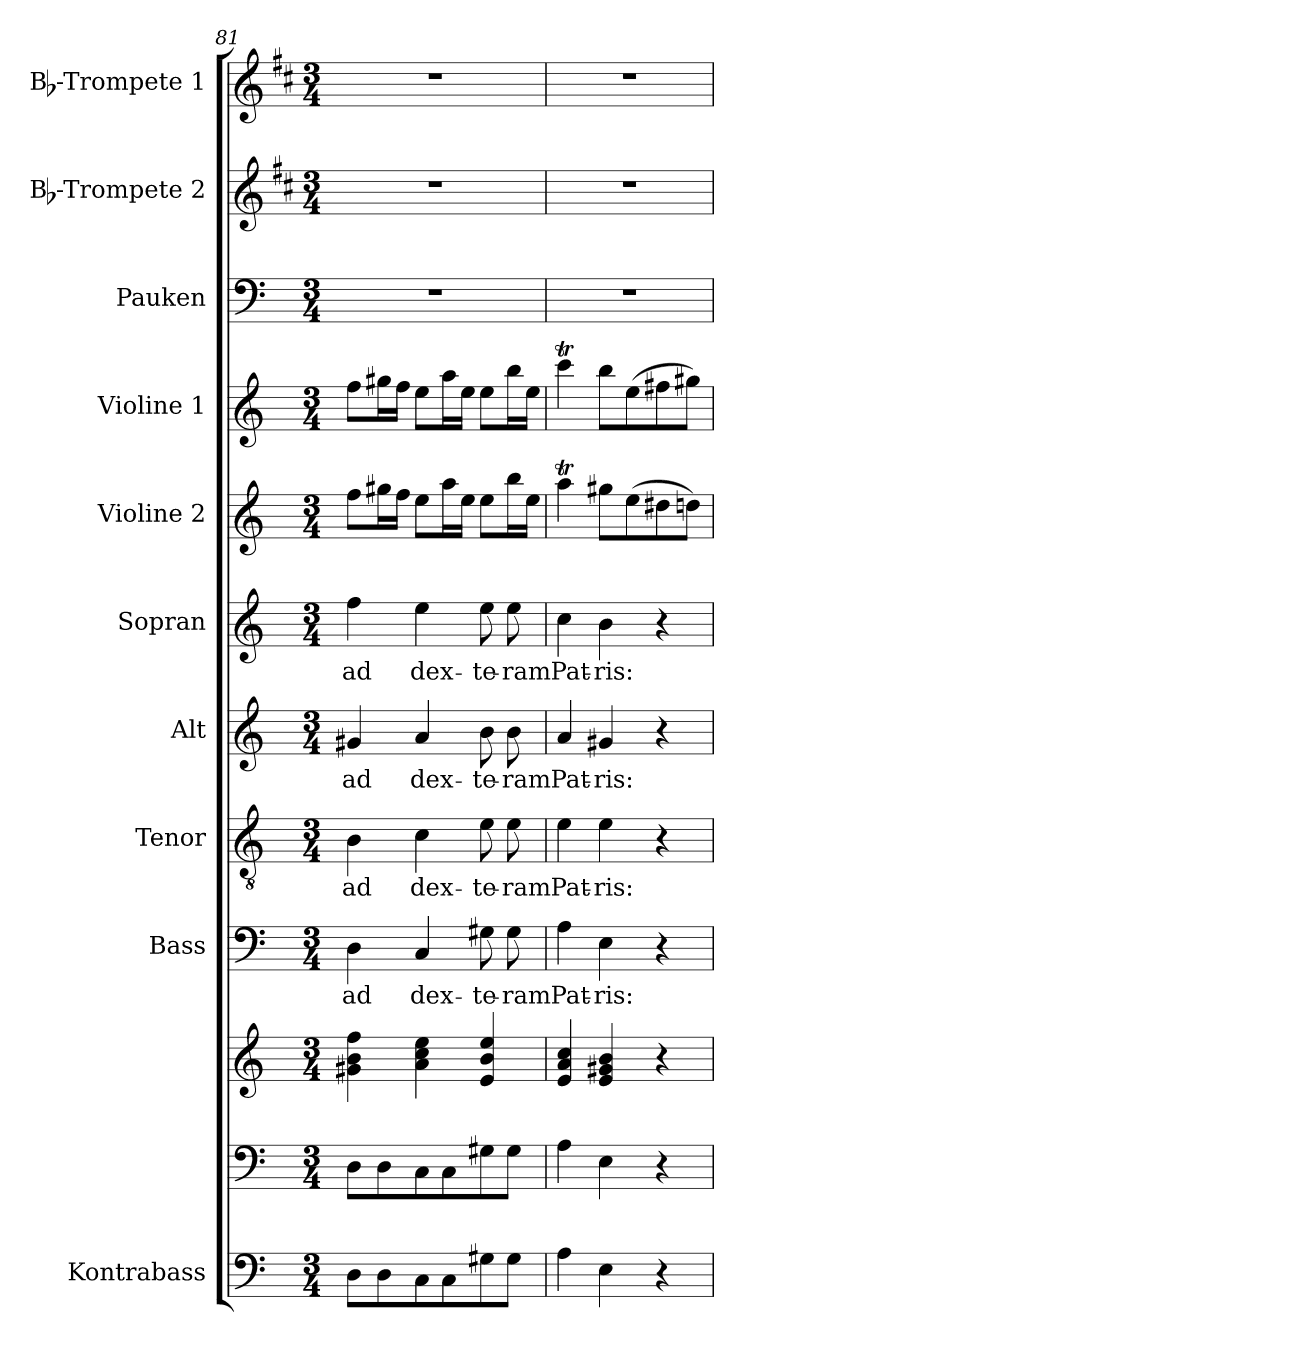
**kern	**kern	**kern	**kern	**text	**kern	**text	**kern	**text	**kern	**text	**kern	**kern	**kern	**kern	**kern
*part11	*part10	*part10	*part9	*part9	*part8	*part8	*part7	*part7	*part6	*part6	*part5	*part4	*part3	*part2	*part1
*staff12	*staff11	*staff10	*staff9	*staff9	*staff8	*staff8	*staff7	*staff7	*staff6	*staff6	*staff5	*staff4	*staff3	*staff2	*staff1
*I"Kontrabass	*	*	*I"Bass	*	*I"Tenor	*	*I"Alt	*	*I"Sopran	*	*I"Violine 2	*I"Violine 1	*I"Pauken	*I"Bb-Trompete 2	*I"Bb-Trompete 1
*I'Kb.	*	*	*I'B.	*	*I'T.	*	*I'A.	*	*I'S.	*	*I'Vl. 2	*I'Vl. 1	*I'Pk.	*I'Bb Trp. 2	*I'Bb Trp. 1
*clefF4	*clefF4	*clefG2	*clefF4	*	*clefGv2	*	*clefG2	*	*clefG2	*	*clefG2	*clefG2	*clefF4	*clefG2	*clefG2
*ITrd7c12	*	*	*	*	*	*	*	*	*	*	*	*	*	*ITrd1c2	*ITrd1c2
*k[]	*k[]	*k[]	*k[]	*	*k[]	*	*k[]	*	*k[]	*	*k[]	*k[]	*k[]	*k[]	*k[]
*C:	*C:	*C:	*C:	*	*C:	*	*C:	*	*C:	*	*C:	*C:	*C:	*C:	*C:
*M3/4	*M3/4	*M3/4	*M3/4	*	*M3/4	*	*M3/4	*	*M3/4	*	*M3/4	*M3/4	*M3/4	*M3/4	*M3/4
=81	=81	=81	=81	=81	=81	=81	=81	=81	=81	=81	=81	=81	=81	=81	=81
!	!	!	!	!LO:LY:b	!	!LO:LY:b	!	!LO:LY:b	!	!LO:LY:b	!	!	!	!	!
8DD\L	8D\L	4g#X\ 4b\ 4ff\	4D\	ad	4B\	ad	4g#X/	ad	4ff\	ad	8ff\L	8ff\L	2.r	2.r	2.r
8DD\	8D\	.	.	.	.	.	.	.	.	.	16gg#X\L	16gg#X\L	.	.	.
.	.	.	.	.	.	.	.	.	.	.	16ff\JJ	16ff\JJ	.	.	.
!	!	!	!	!LO:LY:b	!	!LO:LY:b	!	!LO:LY:b	!	!LO:LY:b	!	!	!	!	!
8CC\	8C\	4a\ 4cc\ 4ee\	4C/	dex-	4c\	dex-	4a/	dex-	4ee\	dex-	8ee\L	8ee\L	.	.	.
8CC\	8C\	.	.	.	.	.	.	.	.	.	16aa\L	16aa\L	.	.	.
.	.	.	.	.	.	.	.	.	.	.	16ee\JJ	16ee\JJ	.	.	.
!	!	!	!	!LO:LY:b	!	!LO:LY:b	!	!LO:LY:b	!	!LO:LY:b	!	!	!	!	!
8GG#X\	8G#X\	4e/ 4b/ 4ee/	8G#X\	-te-	8e\	-te-	8b\	-te-	8ee\	-te-	8ee\L	8ee\L	.	.	.
!	!	!	!	!LO:LY:b	!	!LO:LY:b	!	!LO:LY:b	!	!LO:LY:b	!	!	!	!	!
8GG#\J	8G#\J	.	8G#\	-ram	8e\	-ram	8b\	-ram	8ee\	-ram	16bb\L	16bb\L	.	.	.
.	.	.	.	.	.	.	.	.	.	.	16ee\JJ	16ee\JJ	.	.	.
!!LO:PB:g=z
=82	=82	=82	=82	=82	=82	=82	=82	=82	=82	=82	=82	=82	=82	=82	=82
!	!	!	!	!LO:LY:b	!	!LO:LY:b	!	!LO:LY:b	!	!LO:LY:b	!	!	!	!	!
4AA\	4A\	4e/ 4a/ 4cc/	4A\	Pat-	4e\	Pat-	4a/	Pat-	4cc\	Pat-	4aaT\	4cccT\	2.r	2.r	2.r
!	!	!	!	!LO:LY:b	!	!LO:LY:b	!	!LO:LY:b	!	!LO:LY:b	!	!	!	!	!
4EE\	4E\	4e/ 4g#X/ 4b/	4E\	-ris:	4e\	-ris:	4g#X/	-ris:	4b\	-ris:	8gg#X\L	8bb\L	.	.	.
.	.	.	.	.	.	.	.	.	.	.	(>8ee\	(>8ee\	.	.	.
4r	4r	4r	4r	.	4r	.	4r	.	4r	.	8dd#X\	8ff#X\	.	.	.
.	.	.	.	.	.	.	.	.	.	.	8ddn\J)	8gg#X\J)	.	.	.
=	=	=	=	=	=	=	=	=	=	=	=	=	=	=	=
*-	*-	*-	*-	*-	*-	*-	*-	*-	*-	*-	*-	*-	*-	*-	*-
